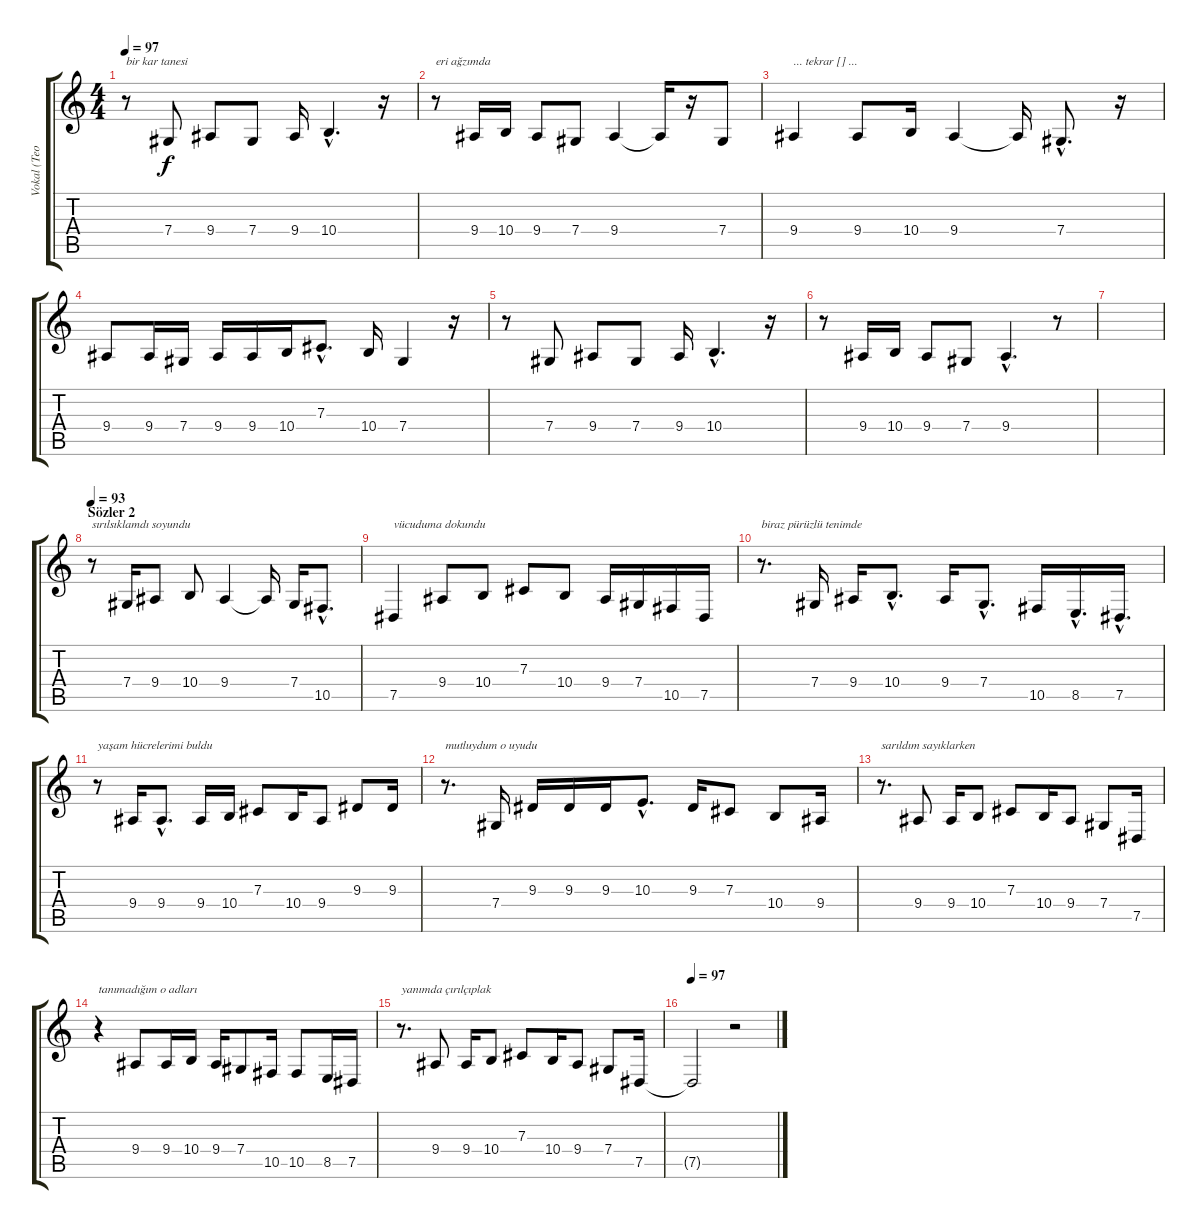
\track ("Vokal (Teoman)" "Vokal (Teo") {instrument lead1square}
\staff {score tabs}
\tuning (Eb4 Bb3 Gb3 Db3 Ab2 Eb2) {hide}
\ts (4 4)
\tempo 97
\clef g2
\ks c
r.8{txt "bir kar tanesi" dy f} 7.4.8 9.4.8 7.4.8 9.4.16 10.4{hac}.4{d} r.16 |
r.8{txt "eri ağzımda"} 9.4.16 10.4.16 9.4.8 7.4.8 9.4.4 9.4{t}.16 r.16 7.4.8 |
9.4.4{txt "... tekrar [] ..."} 9.4.8 10.4.16 9.4.4 9.4{t}.16 7.4{hac}.8{d} r.16 |
9.4.8 9.4.16 7.4.16 9.4.16 9.4.16 10.4.16 7.3{hac}.8{d} 10.4.16 7.4.4 r.16 |
r.8 7.4.8 9.4.8 7.4.8 9.4.16 10.4{hac}.4{d} r.16 |
r.8 9.4.16 10.4.16 9.4.8 7.4.8 9.4{hac}.4{d} r.8 |
|
\section ("" "Sözler 2")
\tempo 93
r.8{txt "sırılsıklamdı soyundu"} 7.4.16 9.4.8 10.4.8 9.4.4 9.4{t}.16 7.4.16 10.5{hac}.8{d} |
7.5.4{txt "vücuduma dokundu"} 9.4.8 10.4.8 7.3.8 10.4.8 9.4.16 7.4.16 10.5.16 7.5.16 |
r.8{d txt "biraz pürüzlü tenimde"} 7.4.16 9.4.16 10.4{hac}.8{d} 9.4.16 7.4{hac}.8{d} 10.5.16 8.5{hac}.16{d} 7.5{hac}.16{d} |
r.8{txt "yaşam hücrelerimi buldu"} 9.4.16 9.4{hac}.8{d} 9.4.16 10.4.16 7.3.8 10.4.16 9.4.8 9.3.8 9.3.16 |
r.8{d txt "mutluydum o uyudu"} 7.4.16 9.3.16 9.3.16 9.3.16 10.3{hac}.8{d} 9.3.16 7.3.8 10.4.8 9.4.16 |
r.8{d txt "sarıldım sayıklarken"} 9.4.8 9.4.16 10.4.8 7.3.8 10.4.16 9.4.8 7.4.8 7.5.16 |
r.4{txt "tanımadığım o adları"} 9.4.8 9.4.16 10.4.16 9.4.16 7.4.8 10.5.16 10.5.8 8.5.16 7.5.16 |
r.8{d txt "yanımda çırılçıplak"} 9.4.8 9.4.16 10.4.8 7.3.8 10.4.16 9.4.8 7.4.8 7.5.16 |
\tempo 97
7.5{t}.2 r.2
